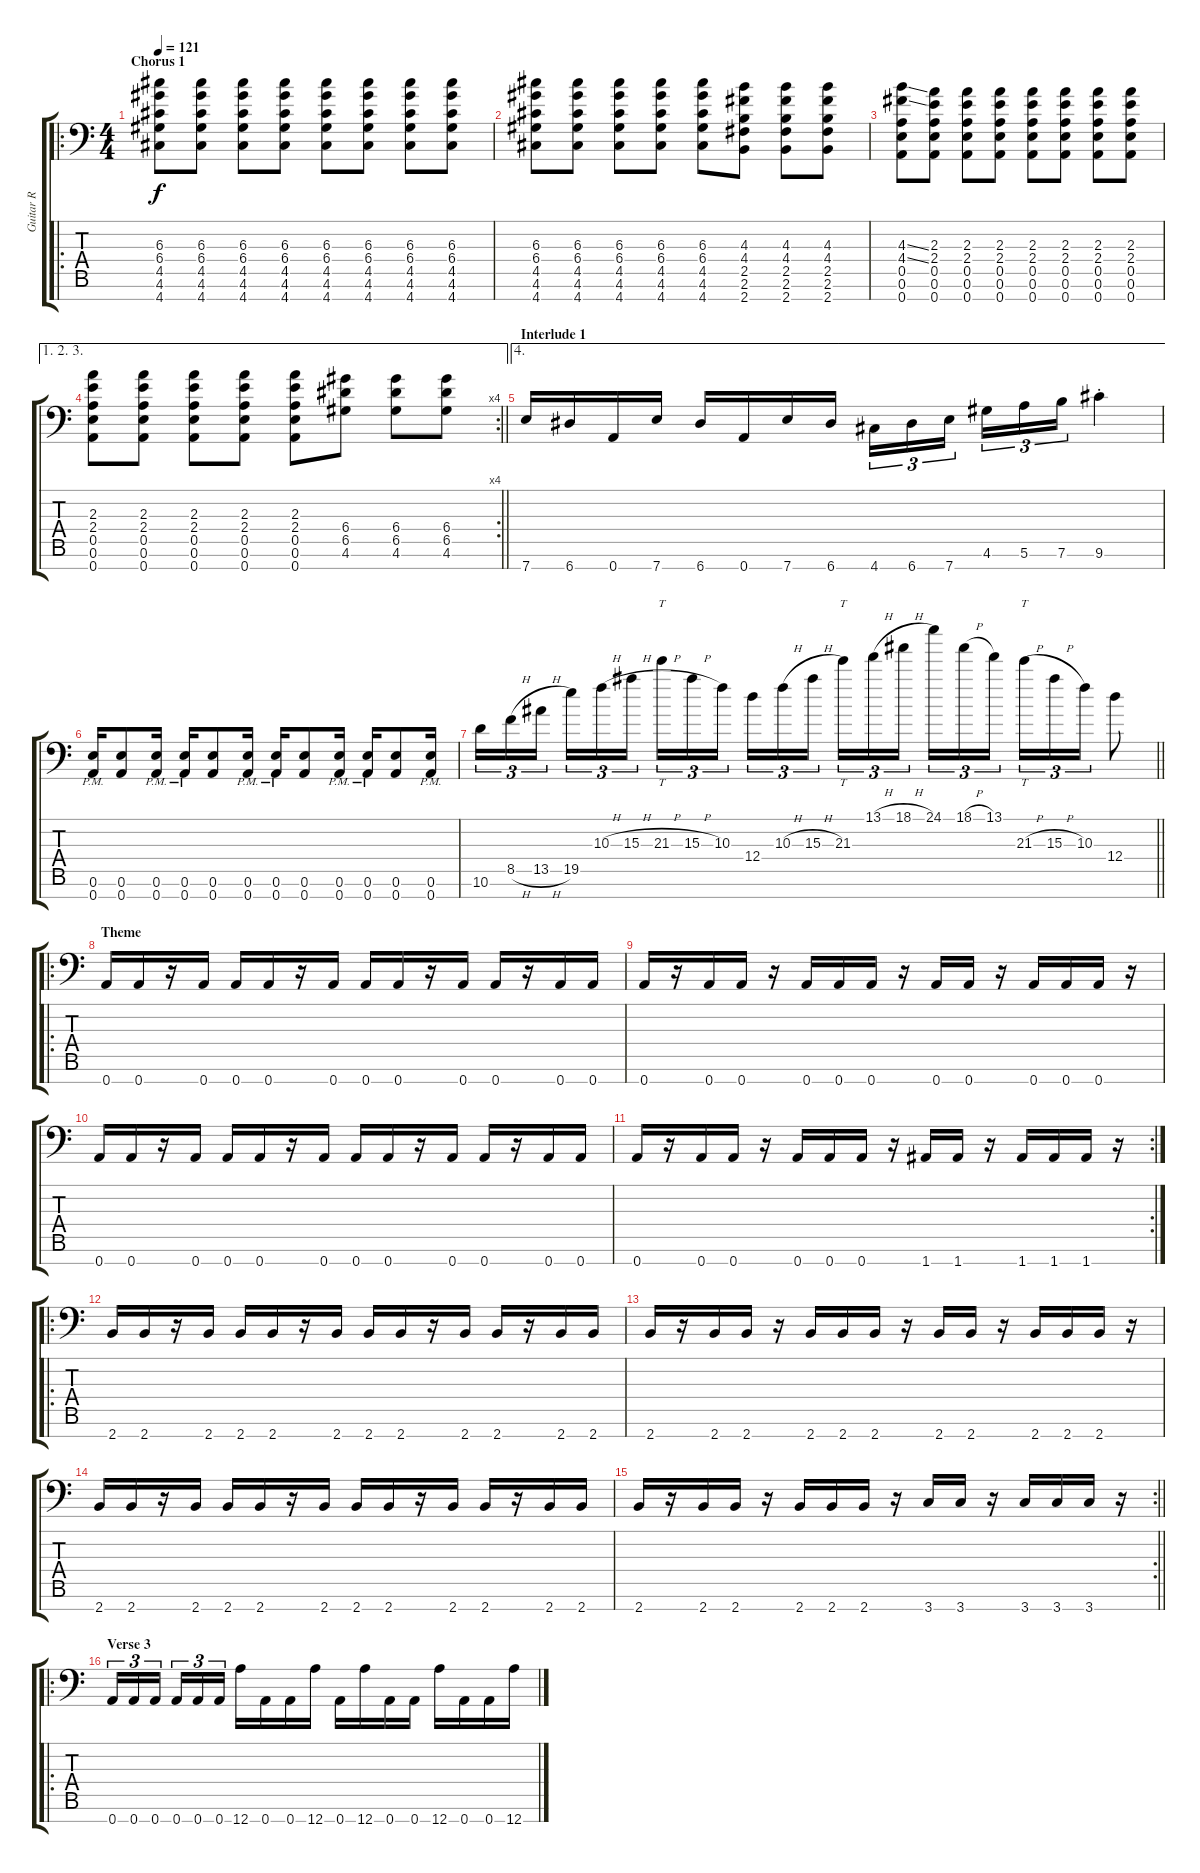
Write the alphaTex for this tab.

\track ("Guitar R" "Guitar R") {instrument overdrivenguitar}
\staff {score tabs}
\tuning (E4 B3 G3 D3 A2 E2 A1) {hide}
\ro
\ts (4 4)
\section ("" "Chorus 1")
\tempo 121
\clef f4
\ks c
(6.3 6.4 4.5 4.6 4.7).8{dy f} (6.3 6.4 4.5 4.6 4.7).8 (6.3 6.4 4.5 4.6 4.7).8 (6.3 6.4 4.5 4.6 4.7).8 (6.3 6.4 4.5 4.6 4.7).8 (6.3 6.4 4.5 4.6 4.7).8 (6.3 6.4 4.5 4.6 4.7).8 (6.3 6.4 4.5 4.6 4.7).8 |
(6.3 6.4 4.5 4.6 4.7).8 (6.3 6.4 4.5 4.6 4.7).8 (6.3 6.4 4.5 4.6 4.7).8 (6.3 6.4 4.5 4.6 4.7).8 (6.3 6.4 4.5 4.6 4.7).8 (4.3 4.4 2.5 2.6 2.7).8 (4.3 4.4 2.5 2.6 2.7).8 (4.3 4.4 2.5 2.6 2.7).8 |
(4.3{ss} 4.4{ss} 0.5 0.6 0.7).8 (2.3 2.4 0.5 0.6 0.7).8 (2.3 2.4 0.5 0.6 0.7).8 (2.3 2.4 0.5 0.6 0.7).8 (2.3 2.4 0.5 0.6 0.7).8 (2.3 2.4 0.5 0.6 0.7).8 (2.3 2.4 0.5 0.6 0.7).8 (2.3 2.4 0.5 0.6 0.7).8 |
\ae (1 2 3)
\rc 4
\barLineRight lightlight
(2.3 2.4 0.5 0.6 0.7).8 (2.3 2.4 0.5 0.6 0.7).8 (2.3 2.4 0.5 0.6 0.7).8 (2.3 2.4 0.5 0.6 0.7).8 (2.3 2.4 0.5 0.6 0.7).8 (6.4 6.5 4.6).8 (6.4 6.5 4.6).8 (6.4 6.5 4.6).8 |
\ae 4
\section ("" "Interlude 1")
7.7.16 6.7.16 0.7.16 7.7.16 6.7.16 0.7.16 7.7.16 6.7.16 4.7.16{tu (3 2)} 6.7.16{tu (3 2)} 7.7.16{tu (3 2) beam splitsecondary} 4.6.16{tu (3 2)} 5.6.16{tu (3 2)} 7.6.16{tu (3 2)} 9.6{st}.4 |
(0.6{pm} 0.7{pm}).16 (0.6 0.7).8 (0.6{pm} 0.7{pm}).16 (0.6{pm} 0.7{pm}).16 (0.6 0.7).8 (0.6{pm} 0.7{pm}).16 (0.6{pm} 0.7{pm}).16 (0.6 0.7).8 (0.6{pm} 0.7{pm}).16 (0.6{pm} 0.7{pm}).16 (0.6 0.7).8 (0.6{pm} 0.7{pm}).16 |
\barLineRight lightlight
10.6.16{tu (3 2)} 8.5{h}.16{tu (3 2)} 13.5{h}.16{tu (3 2) beam splitsecondary} 19.5.16{tu (3 2)} 10.3{h}.16{tu (3 2)} 15.3{h}.16{tu (3 2)} 21.3{h}.16{tt tu (3 2)} 15.3{h}.16{tu (3 2)} 10.3.16{tu (3 2) beam splitsecondary} 12.4.16{tu (3 2)} 10.3{h}.16{tu (3 2)} 15.3{h}.16{tu (3 2)} 21.3.16{tt tu (3 2)} 13.1{h}.16{tu (3 2)} 18.1{h}.16{tu (3 2) beam splitsecondary} 24.1.16{tu (3 2)} 18.1{h}.16{tu (3 2)} 13.1.16{tu (3 2)} 21.3{h}.16{tt tu (3 2)} 15.3{h}.16{tu (3 2)} 10.3.16{tu (3 2)} 12.4.8 |
\ro
\section ("" "Theme ")
0.7.16 0.7.16 r.16 0.7.16 0.7.16 0.7.16 r.16 0.7.16 0.7.16 0.7.16 r.16 0.7.16 0.7.16 r.16 0.7.16 0.7.16 |
0.7.16 r.16 0.7.16 0.7.16 r.16 0.7.16 0.7.16 0.7.16 r.16 0.7.16 0.7.16 r.16 0.7.16 0.7.16 0.7.16 r.16 |
0.7.16 0.7.16 r.16 0.7.16 0.7.16 0.7.16 r.16 0.7.16 0.7.16 0.7.16 r.16 0.7.16 0.7.16 r.16 0.7.16 0.7.16 |
\rc 2
0.7.16 r.16 0.7.16 0.7.16 r.16 0.7.16 0.7.16 0.7.16 r.16 1.7.16 1.7.16 r.16 1.7.16 1.7.16 1.7.16 r.16 |
\ro
2.7.16 2.7.16 r.16 2.7.16 2.7.16 2.7.16 r.16 2.7.16 2.7.16 2.7.16 r.16 2.7.16 2.7.16 r.16 2.7.16 2.7.16 |
2.7.16 r.16 2.7.16 2.7.16 r.16 2.7.16 2.7.16 2.7.16 r.16 2.7.16 2.7.16 r.16 2.7.16 2.7.16 2.7.16 r.16 |
2.7.16 2.7.16 r.16 2.7.16 2.7.16 2.7.16 r.16 2.7.16 2.7.16 2.7.16 r.16 2.7.16 2.7.16 r.16 2.7.16 2.7.16 |
\rc 2
\barLineRight lightlight
2.7.16 r.16 2.7.16 2.7.16 r.16 2.7.16 2.7.16 2.7.16 r.16 3.7.16 3.7.16 r.16 3.7.16 3.7.16 3.7.16 r.16 |
\ro
\section ("" "Verse 3")
0.7.16{tu (3 2)} 0.7.16{tu (3 2)} 0.7.16{tu (3 2) beam splitsecondary} 0.7.16{tu (3 2)} 0.7.16{tu (3 2)} 0.7.16{tu (3 2)} 12.7.16 0.7.16 0.7.16 12.7.16 0.7.16 12.7.16 0.7.16 0.7.16 12.7.16 0.7.16 0.7.16 12.7.16
